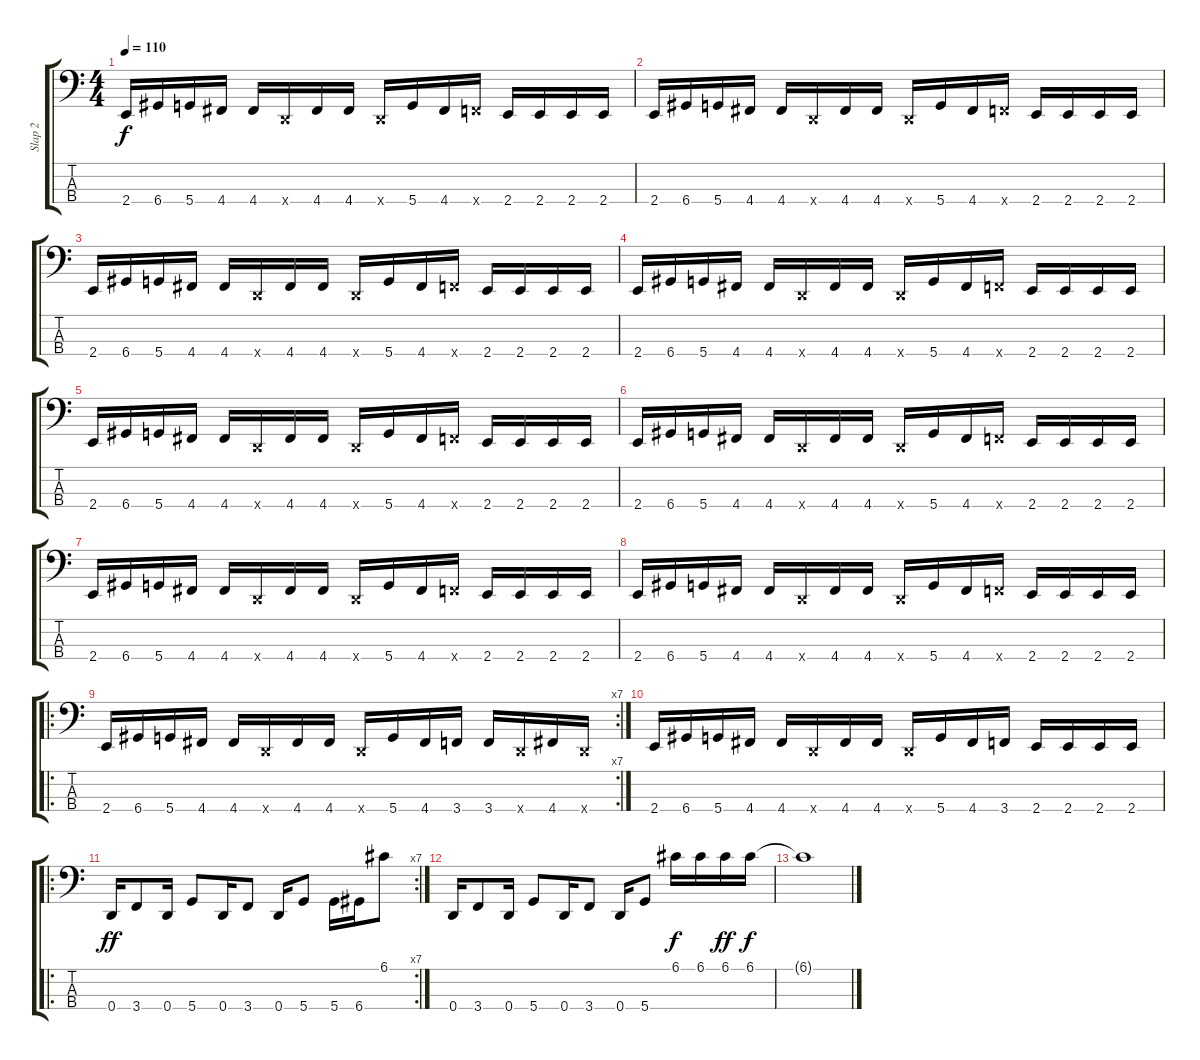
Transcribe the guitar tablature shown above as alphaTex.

\track ("Slap 2" "Slap 2") {instrument slapbass1}
\staff {score tabs}
\tuning (G2 D2 A1 D1) {hide}
\ts (4 4)
\tempo 110
\clef f4
\ks c
2.4.16{dy f} 6.4.16 5.4.16 4.4.16 4.4.16 0.4{x}.16 4.4.16 4.4.16 0.4{x}.16 5.4.16 4.4.16 3.4{x}.16 2.4.16 2.4.16 2.4.16 2.4.16 |
2.4.16 6.4.16 5.4.16 4.4.16 4.4.16 0.4{x}.16 4.4.16 4.4.16 0.4{x}.16 5.4.16 4.4.16 3.4{x}.16 2.4.16 2.4.16 2.4.16 2.4.16 |
2.4.16 6.4.16 5.4.16 4.4.16 4.4.16 0.4{x}.16 4.4.16 4.4.16 0.4{x}.16 5.4.16 4.4.16 3.4{x}.16 2.4.16 2.4.16 2.4.16 2.4.16 |
2.4.16 6.4.16 5.4.16 4.4.16 4.4.16 0.4{x}.16 4.4.16 4.4.16 0.4{x}.16 5.4.16 4.4.16 3.4{x}.16 2.4.16 2.4.16 2.4.16 2.4.16 |
2.4.16 6.4.16 5.4.16 4.4.16 4.4.16 0.4{x}.16 4.4.16 4.4.16 0.4{x}.16 5.4.16 4.4.16 3.4{x}.16 2.4.16 2.4.16 2.4.16 2.4.16 |
2.4.16 6.4.16 5.4.16 4.4.16 4.4.16 0.4{x}.16 4.4.16 4.4.16 0.4{x}.16 5.4.16 4.4.16 3.4{x}.16 2.4.16 2.4.16 2.4.16 2.4.16 |
2.4.16 6.4.16 5.4.16 4.4.16 4.4.16 0.4{x}.16 4.4.16 4.4.16 0.4{x}.16 5.4.16 4.4.16 3.4{x}.16 2.4.16 2.4.16 2.4.16 2.4.16 |
2.4.16 6.4.16 5.4.16 4.4.16 4.4.16 0.4{x}.16 4.4.16 4.4.16 0.4{x}.16 5.4.16 4.4.16 3.4{x}.16 2.4.16 2.4.16 2.4.16 2.4.16 |
\ro
\rc 7
2.4.16 6.4.16 5.4.16 4.4.16 4.4.16 0.4{x}.16 4.4.16 4.4.16 0.4{x}.16 5.4.16 4.4.16 3.4.16 3.4.16 0.4{x}.16 4.4.16 0.4{x}.16 |
2.4.16 6.4.16 5.4.16 4.4.16 4.4.16 0.4{x}.16 4.4.16 4.4.16 0.4{x}.16 5.4.16 4.4.16 3.4.16 2.4.16 2.4.16 2.4.16 2.4.16 |
\ro
\rc 7
0.4.16{dy ff} 3.4.8 0.4.16 5.4.8 0.4.16 3.4.8 0.4.16 5.4.8 5.4.16 6.4.16 6.1.8 |
0.4.16 3.4.8 0.4.16 5.4.8 0.4.16 3.4.8 0.4.16 5.4.8 6.1.16{dy f} 6.1.16 6.1.16{dy ff} 6.1.16{dy f} |
6.1{t}.1
